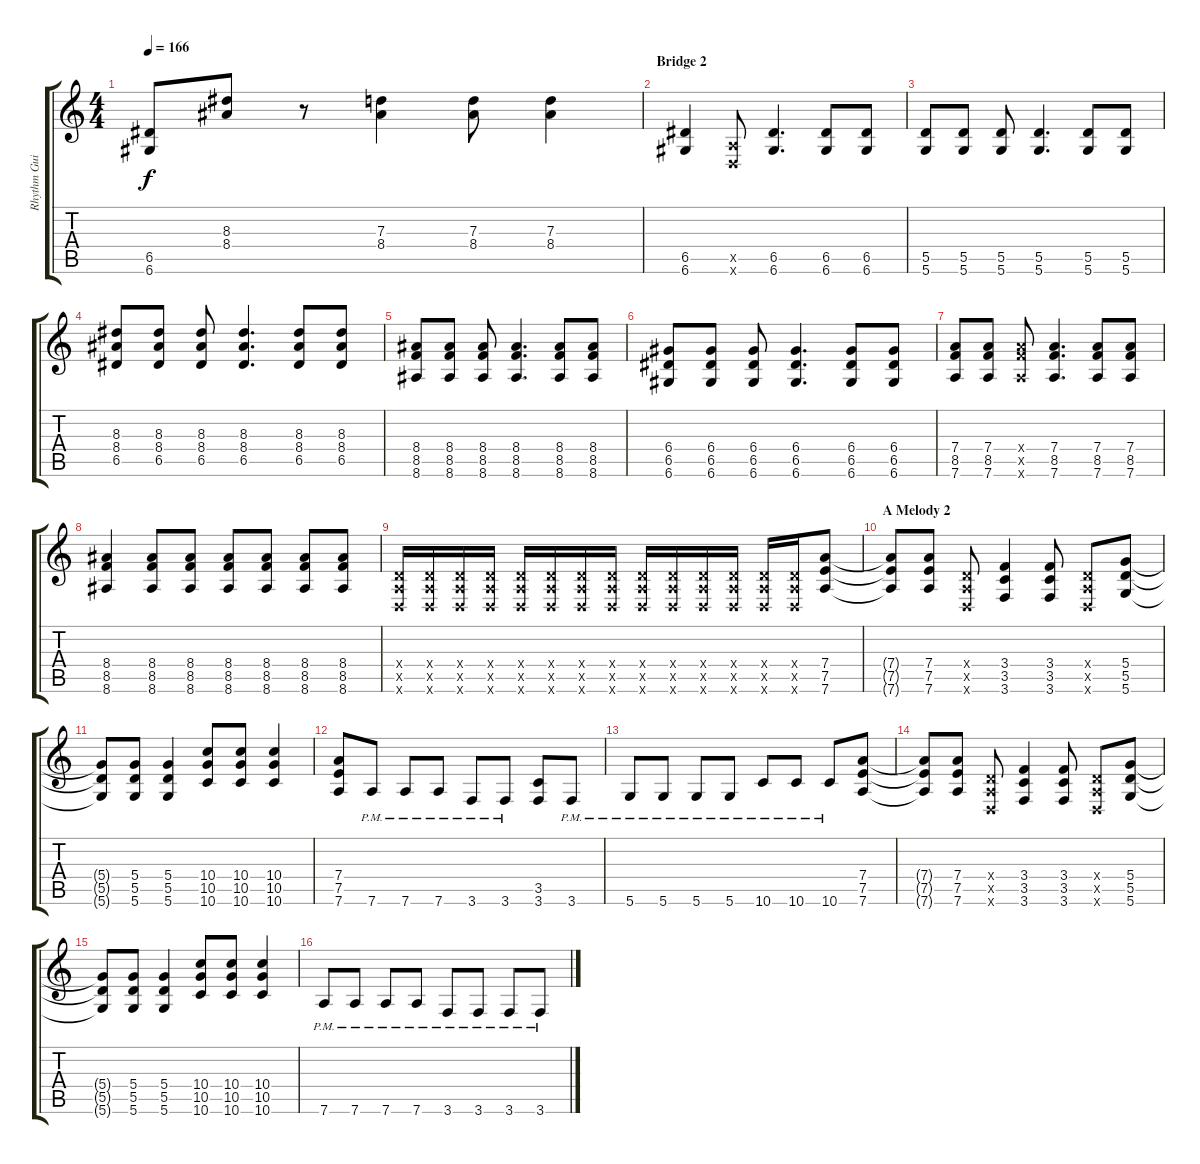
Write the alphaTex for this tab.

\track ("Rhythm Guitar" "Rhythm Gui") {instrument overdrivenguitar}
\staff {score tabs}
\tuning (E4 B3 G3 D3 A2 D2) {hide}
\ts (4 4)
\tempo 166
\clef g2
\ks c
(6.5 6.6).8{dy f} (8.3 8.4).8 r.8 (7.3 8.4).4 (7.3 8.4).8 (7.3 8.4).4 |
\section ("" "Bridge 2")
(6.5 6.6).4 (0.5{x} 0.6{x}).8 (6.5 6.6).4{d} (6.5 6.6).8 (6.5 6.6).8 |
(5.5 5.6).8 (5.5 5.6).8 (5.5 5.6).8 (5.5 5.6).4{d} (5.5 5.6).8 (5.5 5.6).8 |
(8.3 8.4 6.5).8 (8.3 8.4 6.5).8 (8.3 8.4 6.5).8 (8.3 8.4 6.5).4{d} (8.3 8.4 6.5).8 (8.3 8.4 6.5).8 |
(8.4 8.5 8.6).8 (8.4 8.5 8.6).8 (8.4 8.5 8.6).8 (8.4 8.5 8.6).4{d} (8.4 8.5 8.6).8 (8.4 8.5 8.6).8 |
(6.4 6.5 6.6).8 (6.4 6.5 6.6).8 (6.4 6.5 6.6).8 (6.4 6.5 6.6).4{d} (6.4 6.5 6.6).8 (6.4 6.5 6.6).8 |
(7.4 8.5 7.6).8 (7.4 8.5 7.6).8 (7.4{x} 8.5{x} 7.6{x}).8 (7.4 8.5 7.6).4{d} (7.4 8.5 7.6).8 (7.4 8.5 7.6).8 |
(8.4 8.5 8.6).4 (8.4 8.5 8.6).8 (8.4 8.5 8.6).8 (8.4 8.5 8.6).8 (8.4 8.5 8.6).8 (8.4 8.5 8.6).8 (8.4 8.5 8.6).8 |
(0.4{x} 0.5{x} 0.6{x}).16 (0.4{x} 0.5{x} 0.6{x}).16 (0.4{x} 0.5{x} 0.6{x}).16 (0.4{x} 0.5{x} 0.6{x}).16 (0.4{x} 0.5{x} 0.6{x}).16 (0.4{x} 0.5{x} 0.6{x}).16 (0.4{x} 0.5{x} 0.6{x}).16 (0.4{x} 0.5{x} 0.6{x}).16 (0.4{x} 0.5{x} 0.6{x}).16 (0.4{x} 0.5{x} 0.6{x}).16 (0.4{x} 0.5{x} 0.6{x}).16 (0.4{x} 0.5{x} 0.6{x}).16 (0.4{x} 0.5{x} 0.6{x}).16 (0.4{x} 0.5{x} 0.6{x}).16 (7.4 7.5 7.6).8 |
\section ("" "A Melody 2")
(7.4{t} 7.5{t} 7.6{t}).8 (7.4 7.5 7.6).8 (0.4{x} 0.5{x} 0.6{x}).8 (3.4 3.5 3.6).4 (3.4 3.5 3.6).8 (0.4{x} 0.5{x} 0.6{x}).8 (5.4 5.5 5.6).8 |
(5.4{t} 5.5{t} 5.6{t}).8 (5.4 5.5 5.6).8 (5.4 5.5 5.6).4 (10.4 10.5 10.6).8 (10.4 10.5 10.6).8 (10.4 10.5 10.6).4 |
(7.4 7.5 7.6).8 7.6{pm}.8 7.6{pm}.8 7.6{pm}.8 3.6{pm}.8 3.6{pm}.8 (3.5 3.6).8 3.6{pm}.8 |
5.6{pm}.8 5.6{pm}.8 5.6{pm}.8 5.6{pm}.8 10.6{pm}.8 10.6{pm}.8 10.6{pm}.8 (7.4 7.5 7.6).8 |
(7.4{t} 7.5{t} 7.6{t}).8 (7.4 7.5 7.6).8 (0.4{x} 0.5{x} 0.6{x}).8 (3.4 3.5 3.6).4 (3.4 3.5 3.6).8 (0.4{x} 0.5{x} 0.6{x}).8 (5.4 5.5 5.6).8 |
(5.4{t} 5.5{t} 5.6{t}).8 (5.4 5.5 5.6).8 (5.4 5.5 5.6).4 (10.4 10.5 10.6).8 (10.4 10.5 10.6).8 (10.4 10.5 10.6).4 |
7.6{pm}.8 7.6{pm}.8 7.6{pm}.8 7.6{pm}.8 3.6{pm}.8 3.6{pm}.8 3.6{pm}.8 3.6{pm}.8
